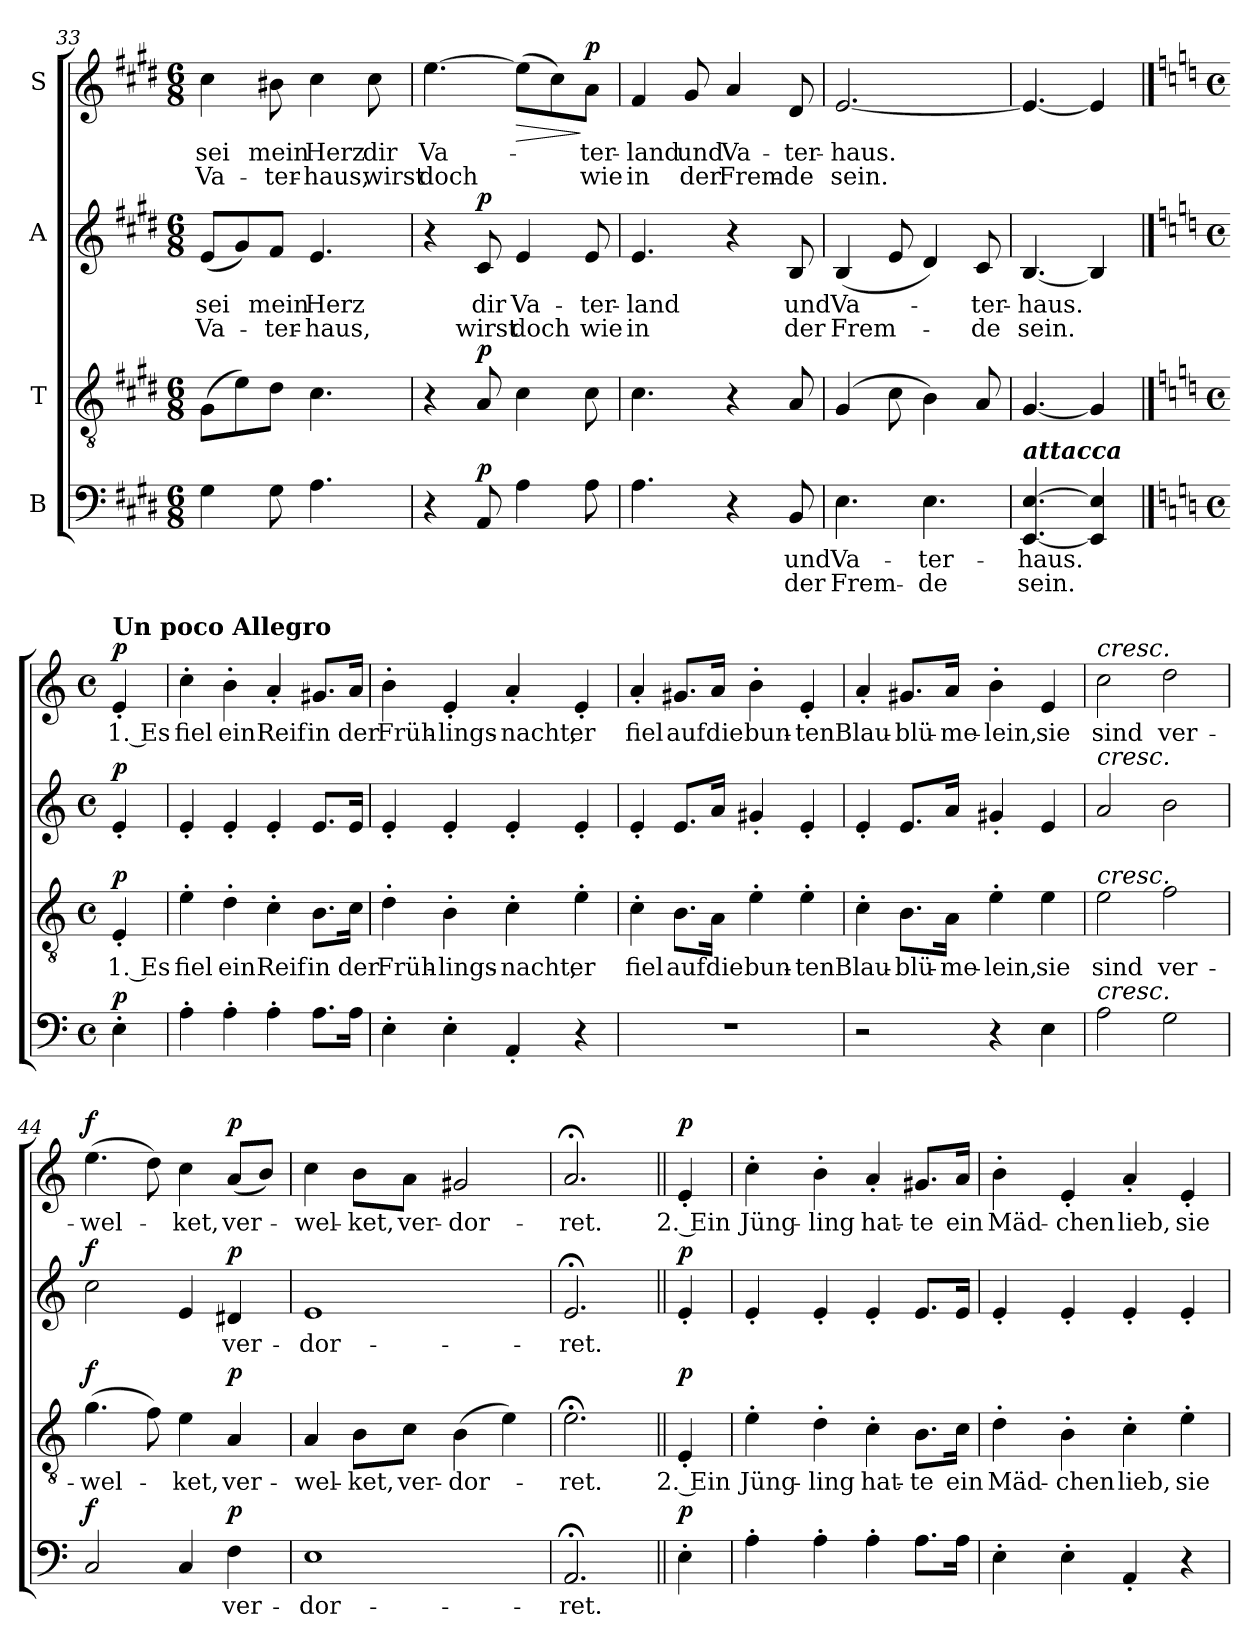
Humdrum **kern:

**kern	**text	**text	**dynam	**kern	**text	**dynam	**kern	**text	**text	**dynam	**kern	**text	**text	**dynam
*part4	*part4	*part4	*part4	*part3	*part3	*part3	*part2	*part2	*part2	*part2	*part1	*part1	*part1	*part1
*staff4	*staff4	*staff4	*staff4	*staff3	*staff3	*staff3	*staff2	*staff2	*staff2	*staff2	*staff1	*staff1	*staff1	*staff1
*I"B	*	*	*	*I"T	*	*	*I"A	*	*	*	*I"S	*	*	*
*clefF4	*	*	*	*clefGv2	*	*	*clefG2	*	*	*	*clefG2	*	*	*
*k[f#c#g#d#]	*	*	*	*k[f#c#g#d#]	*	*	*k[f#c#g#d#]	*	*	*	*k[f#c#g#d#]	*	*	*
*M6/8	*	*	*	*M6/8	*	*	*M6/8	*	*	*	*M6/8	*	*	*
=33	=33	=33	=33	=33	=33	=33	=33	=33	=33	=33	=33	=33	=33	=33
!	!	!	!	!	!	!	!	!LO:LY:b	!LO:LY:b	!	!	!LO:LY:b	!LO:LY:b	!
4G#\	.	.	.	(>8G#\L	.	.	(<8e/L	sei	Va-	.	4cc#\	sei	Va-	.
.	.	.	.	8e\)	.	.	8g#/)	.	.	.	.	.	.	.
!	!	!	!	!	!	!	!	!LO:LY:b	!LO:LY:b	!	!	!LO:LY:b	!LO:LY:b	!
8G#\	.	.	.	8d#\J	.	.	8f#/J	mein	-ter-	.	8b#X\	mein	-ter-	.
!	!	!	!	!	!	!	!	!LO:LY:b	!LO:LY:b	!	!	!LO:LY:b	!LO:LY:b	!
4.A\	.	.	.	4.c#\	.	.	4.e/	Herz	-haus,	.	4cc#\	Herz	-haus,	.
!	!	!	!	!	!	!	!	!	!	!	!	!LO:LY:b	!LO:LY:b	!
.	.	.	.	.	.	.	.	.	.	.	8cc#\	dir	wirst	.
=34	=34	=34	=34	=34	=34	=34	=34	=34	=34	=34	=34	=34	=34	=34
!	!	!	!	!	!	!	!	!	!	!	!	!LO:LY:b	!LO:LY:b	!
4r	.	.	.	4r	.	.	4r	.	.	.	[4.ee\	Va-	doch	.
!	!	!	!LO:DY:b	!	!	!LO:DY:b	!	!LO:LY:b	!LO:LY:b	!LO:DY:b	!	!	!	!
8AA/	.	.	p	8A/	.	p	8c#/	dir	wirst	p	.	.	.	.
!	!	!	!	!	!	!	!	!LO:LY:b	!LO:LY:b	!	!	!	!	!LO:HP:b
4A\	.	.	.	4c#\	.	.	4e/	Va-	doch	.	(>8ee\L]	.	.	>
.	.	.	.	.	.	.	.	.	.	.	8cc#\)	.	.	.
!	!	!	!	!	!	!	!	!LO:LY:b	!LO:LY:b	!	!	!LO:LY:b	!LO:LY:b	!LO:DY:n=1:b
8A\	.	.	.	8c#\	.	.	8e/	-ter-	wie	.	8a\J	-ter-	wie	] p
!!LO:PB:g=z
=35	=35	=35	=35	=35	=35	=35	=35	=35	=35	=35	=35	=35	=35	=35
!	!	!	!	!	!	!	!	!LO:LY:b	!LO:LY:b	!	!	!LO:LY:b	!LO:LY:b	!
4.A\	.	.	.	4.c#\	.	.	4.e/	-land	in	.	4f#/	-land	in	.
!	!	!	!	!	!	!	!	!	!	!	!	!LO:LY:b	!LO:LY:b	!
.	.	.	.	.	.	.	.	.	.	.	8g#/	und	der	.
!	!	!	!	!	!	!	!	!	!	!	!	!LO:LY:b	!LO:LY:b	!
4r	.	.	.	4r	.	.	4r	.	.	.	4a/	Va-	Frem-	.
!	!LO:LY:b	!LO:LY:b	!	!	!	!	!	!LO:LY:b	!LO:LY:b	!	!	!LO:LY:b	!LO:LY:b	!
8BB/	und	der	.	8A/	.	.	8B/	und	der	.	8d#/	-ter-	-de	.
=36	=36	=36	=36	=36	=36	=36	=36	=36	=36	=36	=36	=36	=36	=36
!	!LO:LY:b	!LO:LY:b	!	!	!	!	!	!LO:LY:b	!LO:LY:b	!	!	!LO:LY:b	!LO:LY:b	!
4.E\	Va-	Frem-	.	(>4G#/	.	.	(>4B/	Va-	Frem-	.	[2.e/	-haus.	sein.	.
.	.	.	.	8c#\	.	.	8e/	.	.	.	.	.	.	.
!	!LO:LY:b	!LO:LY:b	!	!	!	!	!	!	!	!	!	!	!	!
4.E\	-ter-	-de	.	4B\)	.	.	4d#/)	.	.	.	.	.	.	.
!	!	!	!	!	!	!	!	!LO:LY:b	!LO:LY:b	!	!	!	!	!
.	.	.	.	8A/	.	.	8c#/	-ter-	-de	.	.	.	.	.
=37	=37	=37	=37	=37	=37	=37	=37	=37	=37	=37	=37	=37	=37	=37
!LO:TX:a:Bi:t=attacca	!	!	!	!	!	!	!	!	!	!	!	!	!	!
!	!LO:LY:b	!LO:LY:b	!	!	!	!	!	!LO:LY:b	!LO:LY:b	!	!	!	!	!
[4.EE/ [4.E/	-haus.	sein.	.	[4.G#/	.	.	[4.B/	-haus.	sein.	.	4.e/_	.	.	.
4EE/] 4E/]	.	.	.	4G#/]	.	.	4B/]	.	.	.	4e/]	.	.	.
!!LO:LB:g=z
==38	==38	==38	==38	==38	==38	==38	==38	==38	==38	==38	==38	==38	==38	==38
*k[]	*	*	*	*k[]	*	*	*k[]	*	*	*	*k[]	*	*	*
*M4/4	*	*	*	*M4/4	*	*	*M4/4	*	*	*	*M4/4	*	*	*
*met(c)	*	*	*	*met(c)	*	*	*met(c)	*	*	*	*met(c)	*	*	*
!	!	!	!	!	!	!	!	!	!	!	!LO:TX:a:B:t=Un poco Allegro	!	!	!
!	!	!	!LO:DY:b	!	!LO:LY:b	!LO:DY:b	!	!	!	!LO:DY:b	!	!LO:LY:b	!	!LO:DY:b
4E'\	.	.	p	4E'/	1. Es	p	4e'/	.	.	p	4e'/	1. Es	.	p
=39	=39	=39	=39	=39	=39	=39	=39	=39	=39	=39	=39	=39	=39	=39
!	!	!	!	!	!LO:LY:b	!	!	!	!	!	!	!LO:LY:b	!	!
4A'\	.	.	.	4e'\	fiel	.	4e'/	.	.	.	4cc'\	fiel	.	.
!	!	!	!	!	!LO:LY:b	!	!	!	!	!	!	!LO:LY:b	!	!
4A'\	.	.	.	4d'\	ein	.	4e'/	.	.	.	4b'\	ein	.	.
!	!	!	!	!	!LO:LY:b	!	!	!	!	!	!	!LO:LY:b	!	!
4A'\	.	.	.	4c'\	Reif	.	4e'/	.	.	.	4a'/	Reif	.	.
!	!	!	!	!	!LO:LY:b	!	!	!	!	!	!	!LO:LY:b	!	!
8.A\L	.	.	.	8.B\L	in	.	8.e/L	.	.	.	8.g#X/L	in	.	.
!	!	!	!	!	!LO:LY:b	!	!	!	!	!	!	!LO:LY:b	!	!
16A\Jk	.	.	.	16c\Jk	der	.	16e/Jk	.	.	.	16a/Jk	der	.	.
=40	=40	=40	=40	=40	=40	=40	=40	=40	=40	=40	=40	=40	=40	=40
!	!	!	!	!	!LO:LY:b	!	!	!	!	!	!	!LO:LY:b	!	!
4E'\	.	.	.	4d'\	Früh-	.	4e'/	.	.	.	4b'\	Früh-	.	.
!	!	!	!	!	!LO:LY:b	!	!	!	!	!	!	!LO:LY:b	!	!
4E'\	.	.	.	4B'\	-lings-	.	4e'/	.	.	.	4e'/	-lings-	.	.
!	!	!	!	!	!LO:LY:b	!	!	!	!	!	!	!LO:LY:b	!	!
4AA'/	.	.	.	4c'\	-nacht,	.	4e'/	.	.	.	4a'/	-nacht,	.	.
!	!	!	!	!	!LO:LY:b	!	!	!	!	!	!	!LO:LY:b	!	!
4r	.	.	.	4e'\	er	.	4e'/	.	.	.	4e'/	er	.	.
=41	=41	=41	=41	=41	=41	=41	=41	=41	=41	=41	=41	=41	=41	=41
!	!	!	!	!	!LO:LY:b	!	!	!	!	!	!	!LO:LY:b	!	!
1r	.	.	.	4c'\	fiel	.	4e'/	.	.	.	4a'/	fiel	.	.
!	!	!	!	!	!LO:LY:b	!	!	!	!	!	!	!LO:LY:b	!	!
.	.	.	.	8.B\L	auf	.	8.e/L	.	.	.	8.g#X/L	auf	.	.
!	!	!	!	!	!LO:LY:b	!	!	!	!	!	!	!LO:LY:b	!	!
.	.	.	.	16A\Jk	die	.	16a/Jk	.	.	.	16a/Jk	die	.	.
!	!	!	!	!	!LO:LY:b	!	!	!	!	!	!	!LO:LY:b	!	!
.	.	.	.	4e'\	bun-	.	4g#X'/	.	.	.	4b'\	bun-	.	.
!	!	!	!	!	!LO:LY:b	!	!	!	!	!	!	!LO:LY:b	!	!
.	.	.	.	4e'\	-ten	.	4e'/	.	.	.	4e'/	-ten	.	.
!!LO:LB:g=z
=42	=42	=42	=42	=42	=42	=42	=42	=42	=42	=42	=42	=42	=42	=42
!	!	!	!	!	!LO:LY:b	!	!	!	!	!	!	!LO:LY:b	!	!
2r	.	.	.	4c'\	Blau-	.	4e'/	.	.	.	4a'/	Blau-	.	.
!	!	!	!	!	!LO:LY:b	!	!	!	!	!	!	!LO:LY:b	!	!
.	.	.	.	8.B\L	-blü-	.	8.e/L	.	.	.	8.g#X/L	-blü-	.	.
!	!	!	!	!	!LO:LY:b	!	!	!	!	!	!	!LO:LY:b	!	!
.	.	.	.	16A\Jk	-me-	.	16a/Jk	.	.	.	16a/Jk	-me-	.	.
!	!	!	!	!	!LO:LY:b	!	!	!	!	!	!	!LO:LY:b	!	!
4r	.	.	.	4e'\	-lein,	.	4g#X'/	.	.	.	4b'\	-lein,	.	.
!	!	!	!	!	!LO:LY:b	!	!	!	!	!	!	!LO:LY:b	!	!
4E\	.	.	.	4e\	sie	.	4e/	.	.	.	4e/	sie	.	.
=43	=43	=43	=43	=43	=43	=43	=43	=43	=43	=43	=43	=43	=43	=43
!	!	!	!	!	!	!	!	!	!	!	!LO:TX:a:i:t=cresc.	!	!	!
!	!	!	!	!	!	!	!LO:TX:a:i:t=cresc.	!	!	!	!	!	!	!
!	!	!	!	!LO:TX:a:i:t=cresc.	!	!	!	!	!	!	!	!	!	!
!LO:TX:a:i:t=cresc.	!	!	!	!	!	!	!	!	!	!	!	!	!	!
!	!	!	!	!	!LO:LY:b	!	!	!	!	!	!	!LO:LY:b	!	!
2A\	.	.	.	2e\	sind	.	2a/	.	.	.	2cc\	sind	.	.
!	!	!	!	!	!LO:LY:b	!	!	!	!	!	!	!LO:LY:b	!	!
2G\	.	.	.	2f\	ver-	.	2b\	.	.	.	2dd\	ver-	.	.
=44	=44	=44	=44	=44	=44	=44	=44	=44	=44	=44	=44	=44	=44	=44
!	!	!	!LO:DY:b	!	!LO:LY:b	!LO:DY:b	!	!	!	!LO:DY:b	!	!LO:LY:b	!	!LO:DY:b
2C/	.	.	f	(>4.g\	-wel-	f	2cc\	.	.	f	(>4.ee\	-wel-	.	f
.	.	.	.	8f\)	.	.	.	.	.	.	8dd\)	.	.	.
!	!	!	!	!	!LO:LY:b	!	!	!	!	!	!	!LO:LY:b	!	!
4C/	.	.	.	4e\	-ket,	.	4e/	.	.	.	4cc\	-ket,	.	.
!	!LO:LY:b	!	!LO:DY:b	!	!LO:LY:b	!LO:DY:b	!	!LO:LY:b	!	!LO:DY:b	!	!LO:LY:b	!	!LO:DY:b
4F\	ver-	.	p	4A/	ver-	p	4d#X/	ver-	.	p	(<8a/L	ver-	.	p
.	.	.	.	.	.	.	.	.	.	.	8b/J)	.	.	.
=45	=45	=45	=45	=45	=45	=45	=45	=45	=45	=45	=45	=45	=45	=45
!	!LO:LY:b	!	!	!	!LO:LY:b	!	!	!LO:LY:b	!	!	!	!LO:LY:b	!	!
1E	-dor-	.	.	4A/	-wel-	.	1e	-dor-	.	.	4cc\	-wel-	.	.
!	!	!	!	!	!LO:LY:b	!	!	!	!	!	!	!LO:LY:b	!	!
.	.	.	.	8B\L	-ket,	.	.	.	.	.	8b\L	-ket,	.	.
!	!	!	!	!	!LO:LY:b	!	!	!	!	!	!	!LO:LY:b	!	!
.	.	.	.	8c\J	ver-	.	.	.	.	.	8a\J	ver-	.	.
!	!	!	!	!	!LO:LY:b	!	!	!	!	!	!	!LO:LY:b	!	!
.	.	.	.	(>4B\	-dor-	.	.	.	.	.	2g#X/	-dor-	.	.
.	.	.	.	4e\)	.	.	.	.	.	.	.	.	.	.
=46	=46	=46	=46	=46	=46	=46	=46	=46	=46	=46	=46	=46	=46	=46
!	!LO:LY:b	!	!	!	!LO:LY:b	!	!	!LO:LY:b	!	!	!	!LO:LY:b	!	!
2.AA;</	-ret.	.	.	2.e;<\	-ret.	.	2.e;</	-ret.	.	.	2.a;</	-ret.	.	.
!!LO:PB:g=z
=46X2||	=46X2||	=46X2||	=46X2||	=46X2||	=46X2||	=46X2||	=46X2||	=46X2||	=46X2||	=46X2||	=46X2||	=46X2||	=46X2||	=46X2||
!	!	!	!LO:DY:b	!	!LO:LY:b	!LO:DY:b	!	!	!	!LO:DY:b	!	!LO:LY:b	!	!LO:DY:b
4E'\	.	.	p	4E'/	2. Ein	p	4e'/	.	.	p	4e'/	2. Ein	.	p
=47	=47	=47	=47	=47	=47	=47	=47	=47	=47	=47	=47	=47	=47	=47
!	!	!	!	!	!LO:LY:b	!	!	!	!	!	!	!LO:LY:b	!	!
4A'\	.	.	.	4e'\	Jüng-	.	4e'/	.	.	.	4cc'\	Jüng-	.	.
!	!	!	!	!	!LO:LY:b	!	!	!	!	!	!	!LO:LY:b	!	!
4A'\	.	.	.	4d'\	-ling	.	4e'/	.	.	.	4b'\	-ling	.	.
!	!	!	!	!	!LO:LY:b	!	!	!	!	!	!	!LO:LY:b	!	!
4A'\	.	.	.	4c'\	hat-	.	4e'/	.	.	.	4a'/	hat-	.	.
!	!	!	!	!	!LO:LY:b	!	!	!	!	!	!	!LO:LY:b	!	!
8.A\L	.	.	.	8.B\L	-te	.	8.e/L	.	.	.	8.g#X/L	-te	.	.
!	!	!	!	!	!LO:LY:b	!	!	!	!	!	!	!LO:LY:b	!	!
16A\Jk	.	.	.	16c\Jk	ein	.	16e/Jk	.	.	.	16a/Jk	ein	.	.
=48	=48	=48	=48	=48	=48	=48	=48	=48	=48	=48	=48	=48	=48	=48
!	!	!	!	!	!LO:LY:b	!	!	!	!	!	!	!LO:LY:b	!	!
4E'\	.	.	.	4d'\	Mäd-	.	4e'/	.	.	.	4b'\	Mäd-	.	.
!	!	!	!	!	!LO:LY:b	!	!	!	!	!	!	!LO:LY:b	!	!
4E'\	.	.	.	4B'\	-chen	.	4e'/	.	.	.	4e'/	-chen	.	.
!	!	!	!	!	!LO:LY:b	!	!	!	!	!	!	!LO:LY:b	!	!
4AA'/	.	.	.	4c'\	lieb,	.	4e'/	.	.	.	4a'/	lieb,	.	.
!	!	!	!	!	!LO:LY:b	!	!	!	!	!	!	!LO:LY:b	!	!
4r	.	.	.	4e'\	sie	.	4e'/	.	.	.	4e'/	sie	.	.
=	=	=	=	=	=	=	=	=	=	=	=	=	=	=
*-	*-	*-	*-	*-	*-	*-	*-	*-	*-	*-	*-	*-	*-	*-
